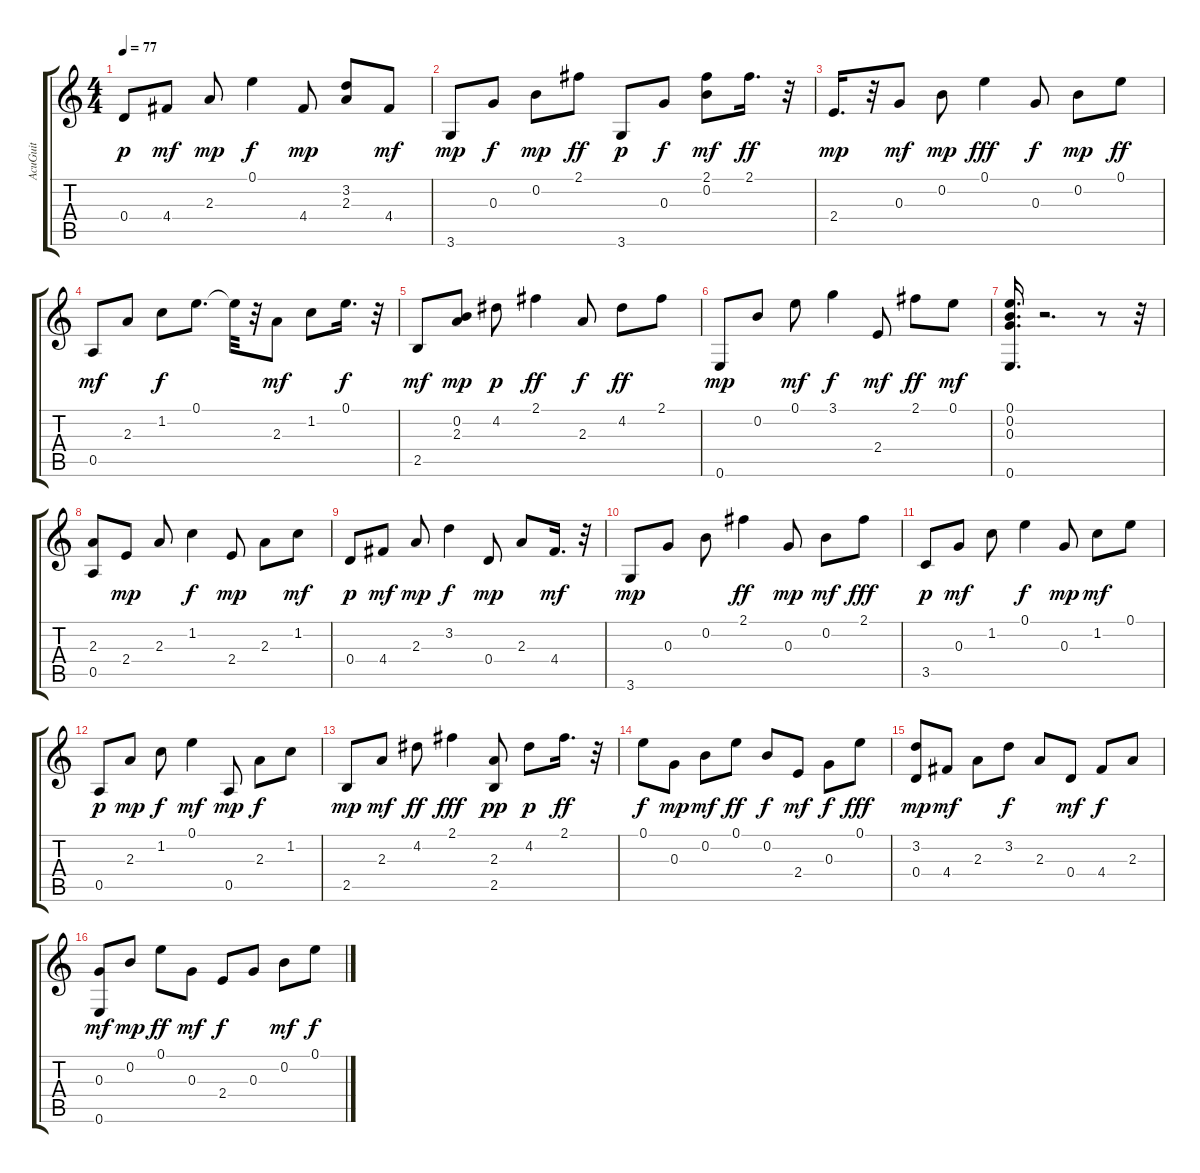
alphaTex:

\track ("AcuGuit" "AcuGuit") {instrument acousticguitarsteel}
\staff {score tabs}
\tuning (E4 B3 G3 D3 A2 E2) {hide}
\ts (4 4)
\tempo 77
\clef g2
\ks c
0.4.8{dy p} 4.4.8{dy mf} 2.3.8{dy mp} 0.1.4{dy f} 4.4.8{dy mp} (3.2 2.3).8 4.4.8{dy mf} |
3.6.8{dy mp} 0.3.8{dy f} 0.2.8{dy mp} 2.1.8{dy ff} 3.6.8{dy p} 0.3.8{dy f} (2.1 0.2).8{dy mf} 2.1.16{d dy ff} r.32 |
2.4.16{d dy mp} r.32 0.3.8{dy mf} 0.2.8{dy mp} 0.1.4{dy fff} 0.3.8{dy f} 0.2.8{dy mp} 0.1.8{dy ff} |
0.5.8{dy mf} 2.3.8 1.2.8{dy f} 0.1.8{d} 0.1{t}.32 r.32 2.3.8{dy mf} 1.2.8 0.1.16{d dy f} r.32 |
2.5.8{dy mf} (0.2 2.3).8{dy mp} 4.2.8{dy p} 2.1.4{dy ff} 2.3.8{dy f} 4.2.8{dy ff} 2.1.8 |
0.6.8{dy mp} 0.2.8 0.1.8{dy mf} 3.1.4{dy f} 2.4.8{dy mf} 2.1.8{dy ff} 0.1.8{dy mf} |
(0.1 0.2 0.3 0.6).16{d} r.2{d} r.8 r.32 |
(2.3 0.5).8 2.4.8{dy mp} 2.3.8 1.2.4{dy f} 2.4.8{dy mp} 2.3.8 1.2.8{dy mf} |
0.4.8{dy p} 4.4.8{dy mf} 2.3.8{dy mp} 3.2.4{dy f} 0.4.8{dy mp} 2.3.8 4.4.16{d dy mf} r.32 |
3.6.8{dy mp} 0.3.8 0.2.8 2.1.4{dy ff} 0.3.8{dy mp} 0.2.8{dy mf} 2.1.8{dy fff} |
3.5.8{dy p} 0.3.8{dy mf} 1.2.8 0.1.4{dy f} 0.3.8{dy mp} 1.2.8{dy mf} 0.1.8 |
0.5.8{dy p} 2.3.8{dy mp} 1.2.8{dy f} 0.1.4{dy mf} 0.5.8{dy mp} 2.3.8{dy f} 1.2.8 |
2.5.8{dy mp} 2.3.8{dy mf} 4.2.8{dy ff} 2.1.4{dy fff} (2.3 2.5).8{dy pp} 4.2.8{dy p} 2.1.16{d dy ff} r.32 |
0.1.8{dy f} 0.3.8{dy mp} 0.2.8{dy mf} 0.1.8{dy ff} 0.2.8{dy f} 2.4.8{dy mf} 0.3.8{dy f} 0.1.8{dy fff} |
(3.2 0.4).8{dy mp} 4.4.8{dy mf} 2.3.8 3.2.8{dy f} 2.3.8 0.4.8{dy mf} 4.4.8{dy f} 2.3.8 |
(0.3 0.6).8{dy mf} 0.2.8{dy mp} 0.1.8{dy ff} 0.3.8{dy mf} 2.4.8{dy f} 0.3.8 0.2.8{dy mf} 0.1.8{dy f}
